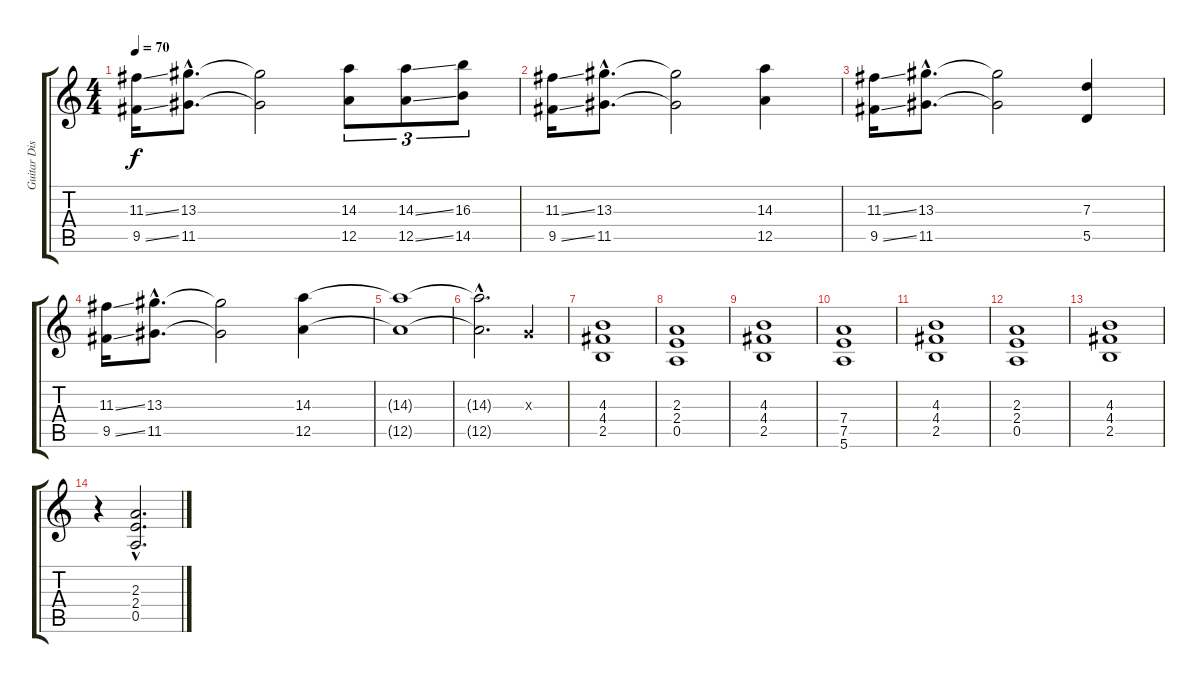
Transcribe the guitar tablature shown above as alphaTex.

\track ("Guitar Distortion 1" "Guitar Dis") {instrument distortionguitar}
\staff {score tabs}
\tuning (E4 B3 G3 D3 A2 E2) {hide}
\ts (4 4)
\tempo 70
\clef g2
\ks c
(11.3{ss} 9.5{ss}).16{dy f} (13.3{hac} 11.5{hac}).8{d} (13.3{t} 11.5{t}).2 (14.3 12.5).8{tu (3 2)} (14.3{ss} 12.5{ss}).8{tu (3 2)} (16.3 14.5).8{tu (3 2)} |
(11.3{ss} 9.5{ss}).16 (13.3{hac} 11.5{hac}).8{d} (13.3{t} 11.5{t}).2 (14.3 12.5).4 |
(11.3{ss} 9.5{ss}).16 (13.3{hac} 11.5{hac}).8{d} (13.3{t} 11.5{t}).2 (7.3 5.5).4 |
(11.3{ss} 9.5{ss}).16 (13.3{hac} 11.5{hac}).8{d} (13.3{t} 11.5{t}).2 (14.3 12.5).4 |
(14.3{t} 12.5{t}).1 |
(14.3{hac t} 12.5{hac t}).2{d} 0.3{x}.4 |
(4.3 4.4 2.5).1 |
(2.3 2.4 0.5).1 |
(4.3 4.4 2.5).1 |
(7.4 7.5 5.6).1 |
(4.3 4.4 2.5).1 |
(2.3 2.4 0.5).1 |
(4.3 4.4 2.5).1 |
r.4 (2.3{hac} 2.4{hac} 0.5{hac}).2{d}
